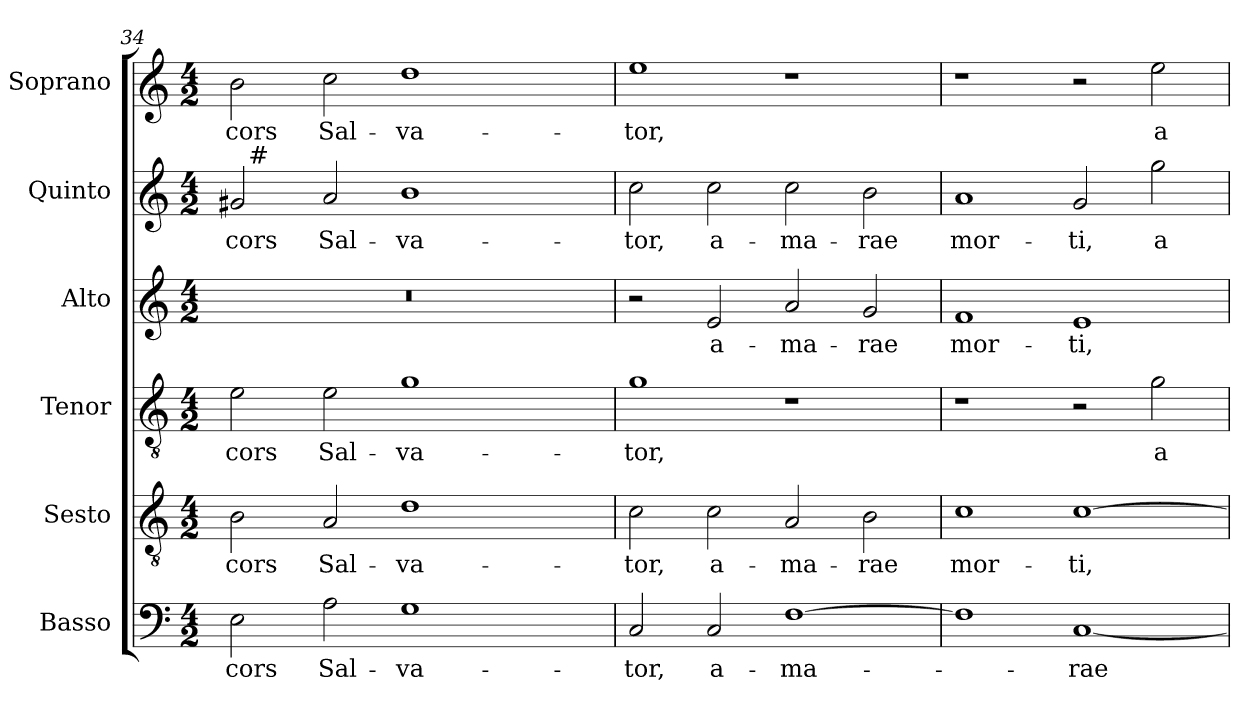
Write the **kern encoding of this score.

**kern	**text	**kern	**text	**kern	**text	**kern	**text	**kern	**text	**kern	**text
*part6	*part6	*part5	*part5	*part4	*part4	*part3	*part3	*part2	*part2	*part1	*part1
*staff6	*staff6	*staff5	*staff5	*staff4	*staff4	*staff3	*staff3	*staff2	*staff2	*staff1	*staff1
*I"Basso	*	*I"Sesto	*	*I"Tenor	*	*I"Alto	*	*I"Quinto	*	*I"Soprano	*
*I'B.	*	*I'S.	*	*I'T.	*	*I'A.	*	*I'Q.	*	*I'S.	*
*clefF4	*	*clefGv2	*	*clefGv2	*	*clefG2	*	*clefG2	*	*clefG2	*
*	*	*ITrd7c12	*	*ITrd7c12	*	*	*	*	*	*	*
*k[]	*	*k[]	*	*k[]	*	*k[]	*	*k[]	*	*k[]	*
*C:	*	*C:	*	*C:	*	*C:	*	*C:	*	*C:	*
*M4/2	*	*M4/2	*	*M4/2	*	*M4/2	*	*M4/2	*	*M4/2	*
=34	=34	=34	=34	=34	=34	=34	=34	=34	=34	=34	=34
!	!LO:LY:b:color=#000000	!	!	!	!	!	!	!	!	!	!
!	!	!	!LO:LY:b:color=#000000	!	!	!	!	!	!	!	!
!	!	!	!	!	!LO:LY:b:color=#000000	!LO:N:vis=1	!	!	!	!	!
!	!	!	!	!	!	!	!	!	!LO:LY:b:color=#000000	!	!
!	!	!	!	!	!	!	!	!	!	!	!LO:LY:b:color=#000000
*	*	*	*	*	*	*	*	*^	*	*	*
2Ei\	-cors	2BBi\	-cors	2Ei\	-cors	0r	.	2g#i/	32ryy	-cors	2bi\	-cors
.	.	.	.	.	.	.	.	.	256ryy	.	.	.
!	!	!	!	!	!	!	!	!	!LO:TX:a:t=#	!	!	!
.	.	.	.	.	.	.	.	.	1ryy	.	.	.
!	!LO:LY:b:color=#000000	!	!	!	!	!	!	!	!	!	!	!
!	!	!	!LO:LY:b:color=#000000	!	!	!	!	!	!	!	!	!
!	!	!	!	!	!LO:LY:b:color=#000000	!	!	!	!	!	!	!
!	!	!	!	!	!	!	!	!	!	!LO:LY:b:color=#000000	!	!
!	!	!	!	!	!	!	!	!	!	!	!	!LO:LY:b:color=#000000
2Ai\	Sal-	2AAi/	Sal-	2Ei\	Sal-	.	.	2ai/	.	Sal-	2cci\	Sal-
!	!LO:LY:b:color=#000000	!	!	!	!	!	!	!	!	!	!	!
!	!	!	!LO:LY:b:color=#000000	!	!	!	!	!	!	!	!	!
!	!	!	!	!	!LO:LY:b:color=#000000	!	!	!	!	!	!	!
!	!	!	!	!	!	!	!	!	!	!LO:LY:b:color=#000000	!	!
!	!	!	!	!	!	!	!	!	!	!	!	!LO:LY:b:color=#000000
1Gi	-va-	1Di	-va-	1Gi	-va-	.	.	1bi	.	-va-	1ddi	-va-
.	.	.	.	.	.	.	.	.	2ryy	.	.	.
.	.	.	.	.	.	.	.	.	4ryy	.	.	.
.	.	.	.	.	.	.	.	.	8ryy	.	.	.
.	.	.	.	.	.	.	.	.	16ryy	.	.	.
.	.	.	.	.	.	.	.	.	64..ryy	.	.	.
*	*	*	*	*	*	*	*	*v	*v	*	*	*
=35	=35	=35	=35	=35	=35	=35	=35	=35	=35	=35	=35
*	*	*	*	*	*	*	*	*^	*	*	*
!	!LO:LY:b:color=#000000	!	!	!	!	!	!	!	!	!	!	!
*	*	*	*	*	*	*	*	*v	*v	*	*	*
*	*	*	*	*	*	*	*	*^	*	*	*
!	!	!	!LO:LY:b:color=#000000	!	!	!	!	!	!	!	!	!
*	*	*	*	*	*	*	*	*v	*v	*	*	*
*	*	*	*	*	*	*	*	*^	*	*	*
!	!	!	!	!	!LO:LY:b:color=#000000	!	!	!	!	!	!	!
*	*	*	*	*	*	*	*	*v	*v	*	*	*
*	*	*	*	*	*	*	*	*^	*	*	*
!	!	!	!	!	!	!	!	!	!	!LO:LY:b:color=#000000	!	!
*	*	*	*	*	*	*	*	*v	*v	*	*	*
*	*	*	*	*	*	*	*	*^	*	*	*
!	!	!	!	!	!	!	!	!	!	!	!	!LO:LY:b:color=#000000
*	*	*	*	*	*	*	*	*v	*v	*	*	*
2Ci/	-tor,	2Ci\	-tor,	1Gi	-tor,	2r	.	2cci\	-tor,	1eei	-tor,
!	!LO:LY:b:color=#000000	!	!	!	!	!	!	!	!	!	!
!	!	!	!LO:LY:b:color=#000000	!	!	!	!	!	!	!	!
!	!	!	!	!	!	!	!LO:LY:b:color=#000000	!	!	!	!
!	!	!	!	!	!	!	!	!	!LO:LY:b:color=#000000	!	!
2Ci/	a-	2Ci\	a-	.	.	2ei/	a-	2cci\	a-	.	.
!	!LO:LY:b:color=#000000	!	!	!	!	!	!	!	!	!	!
!	!	!	!LO:LY:b:color=#000000	!	!	!	!	!	!	!	!
!	!	!	!	!	!	!	!LO:LY:b:color=#000000	!	!	!	!
!	!	!	!	!	!	!	!	!	!LO:LY:b:color=#000000	!	!
[1Fi	-ma-	2AAi/	-ma-	1r	.	2ai/	-ma-	2cci\	-ma-	1r	.
!	!	!	!LO:LY:b:color=#000000	!	!	!	!	!	!	!	!
!	!	!	!	!	!	!	!LO:LY:b:color=#000000	!	!	!	!
!	!	!	!	!	!	!	!	!	!LO:LY:b:color=#000000	!	!
.	.	2BBi\	-rae	.	.	2gi/	-rae	2bi\	-rae	.	.
=36	=36	=36	=36	=36	=36	=36	=36	=36	=36	=36	=36
!	!	!	!LO:LY:b:color=#000000	!	!	!	!	!	!	!	!
!	!	!	!	!	!	!	!LO:LY:b:color=#000000	!	!	!	!
!	!	!	!	!	!	!	!	!	!LO:LY:b:color=#000000	!	!
1Fi]	.	1Ci	mor-	1r	.	1fi	mor-	1ai	mor-	1r	.
!	!LO:LY:b:color=#000000	!	!	!	!	!	!	!	!	!	!
!	!	!	!LO:LY:b:color=#000000	!	!	!	!	!	!	!	!
!	!	!	!	!	!	!	!LO:LY:b:color=#000000	!	!	!	!
!	!	!	!	!	!	!	!	!	!LO:LY:b:color=#000000	!	!
[1Ci	-rae	[1Ci	-ti,	2r	.	1ei	-ti,	2gi/	-ti,	2r	.
!	!	!	!	!	!LO:LY:b:color=#000000	!	!	!	!	!	!
!	!	!	!	!	!	!	!	!	!LO:LY:b:color=#000000	!	!
!	!	!	!	!	!	!	!	!	!	!	!LO:LY:b:color=#000000
.	.	.	.	2Gi\	a-	.	.	2ggi\	a-	2eei\	a-
=	=	=	=	=	=	=	=	=	=	=	=
*-	*-	*-	*-	*-	*-	*-	*-	*-	*-	*-	*-
